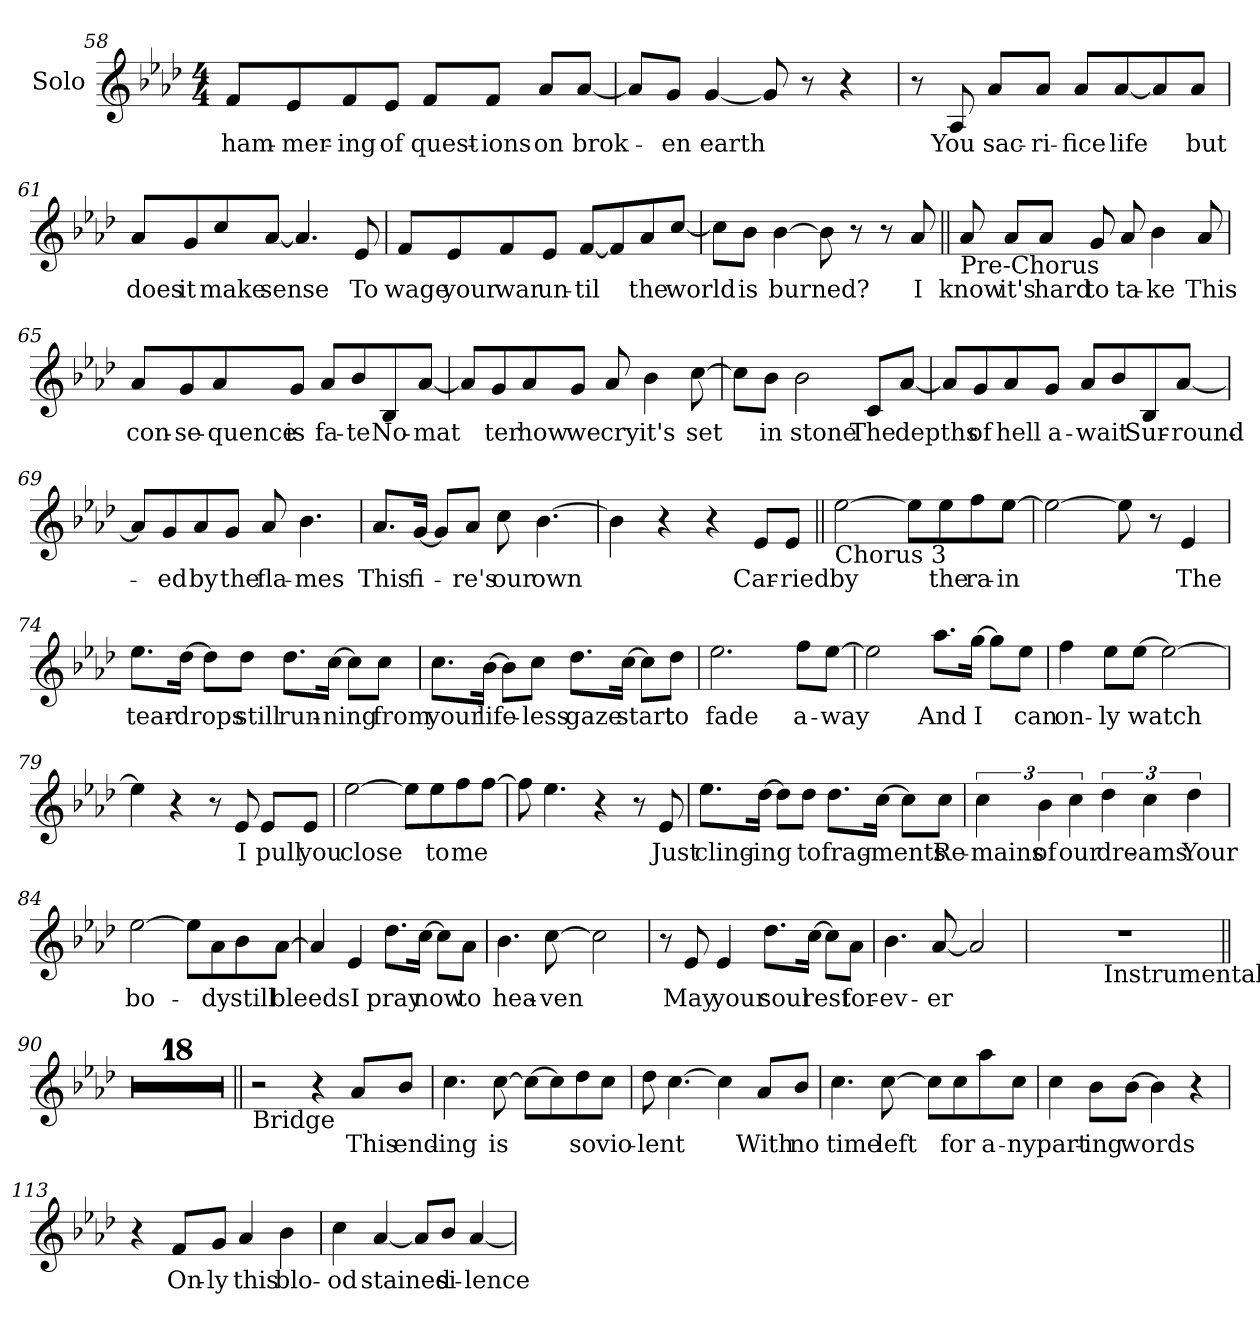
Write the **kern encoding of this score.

**kern	**text
*part1	*part1
*staff1	*staff1
*I"Solo	*
*I'Solo	*
*clefG2	*
*k[b-e-a-d-]	*
*f:	*
*M4/4	*
=58	=58
8f/L	ham-
8e-/	-mer-
8f/	-ing
8e-/J	of
8f/L	quest-
8f/J	-ions
8a-/L	on
[8a-/J	brok-
=59	=59
8a-/L]	.
8g/J	-en
[4g/	earth
8g/]	.
8r	.
4r	.
=60	=60
8r	.
8A-/	You
8a-/L	sac-
8a-/J	-ri-
8a-/L	-fice
[8a-/	life
8a-/]	.
8a-/J	but
=61	=61
8a-/L	does
8g/	it
8cc/	make
[8a-/J	sense
4.a-/]	.
8e-/	To
=62	=62
8f/L	wage
8e-/	your
8f/	war
8e-/J	un-
[8f/L	-til
8f/]	.
8a-/	the
[8cc/J	world
=63	=63
8cc\L]	.
8b-\J	is
[4b-\	burned?
8b-\]	.
8r	.
8r	.
8a-/	I
=64||	=64||
!LO:TX:b:t=Pre-Chorus	!
8a-/	know
8a-/L	it's
8a-/J	hard
8g/	to
8a-/	ta-
4b-\	-ke
8a-/	This
=65	=65
8a-/L	con-
8g/	-se-
8a-/	-quence
8g/J	is
8a-/L	fa-
8b-/	-te
8B-/	No-
[8a-/J	-mat
=66	=66
8a-/L]	.
8g/	ter
8a-/	how
8g/J	we
8a-/	cry
4b-\	it's
[8cc\	set
=67	=67
8cc\L]	.
8b-\J	in
2b-\	stone
8c/L	The
[8a-/J	depths
=68	=68
8a-/L]	.
8g/	of
8a-/	hell
8g/J	a-
8a-/L	-wait
8b-/	.
8B-/	Sur-
[8a-/J	-round-
=69	=69
8a-/L]	.
8g/	-ed
8a-/	by
8g/J	the
8a-/	fla-
4.b-\	-mes
=70	=70
8.a-/L	This
[16g/Jk	fi-
8g/L]	.
8a-/J	-re's
8cc\	our
[4.b-\	own
=71	=71
4b-\]	.
4r	.
4r	.
8e-/L	Car-
8e-/J	-ried
=72||	=72||
!LO:TX:b:t=Chorus 3	!
[2ee-\	by
8ee-\L]	.
8ee-\	the
8ff\	ra-
[8ee-\J	-in
=73	=73
2ee-\_	.
8ee-\]	.
8r	.
4e-/	The
=74	=74
8.ee-\L	tear-
[16dd-\Jk	-drops
8dd-\L]	.
8dd-\J	still
8.dd-\L	run-
[16cc\Jk	-ning
8cc\L]	.
8cc\J	from
=75	=75
8.cc\L	your
[16b-\Jk	life-
8b-\L]	.
8cc\J	-less
8.dd-\L	gaze
[16cc\Jk	start
8cc\L]	.
8dd-\J	to
=76	=76
2.ee-\	fade
8ff\L	a-
[8ee-\J	-way
=77	=77
2ee-\]	.
8.aa-\L	And
[16gg\Jk	I
8gg\L]	.
8ee-\J	can
=78	=78
4ff\	on-
8ee-\L	-ly
[8ee-\J	watch
2ee-\_	.
=79	=79
4ee-\]	.
4r	.
8r	.
8e-/	I
8e-/L	pull
8e-/J	you
=80	=80
[2ee-\	close
8ee-\L]	.
8ee-\	to
8ff\	me
[8ff\J	.
=81	=81
8ff\]	.
4.ee-\	.
4r	.
8r	.
8e-/	Just
=82	=82
8.ee-\L	cling-
[16dd-\Jk	-ing
8dd-\L]	.
8dd-\J	to
8.dd-\L	frag-
[16cc\Jk	-ments
8cc\L]	.
8cc\J	Re-
=83	=83
6cc\	-mains
6b-\	of
6cc\	our
6dd-\	dre-
6cc\	-ams
6dd-\	Your
=84	=84
[2ee-\	bo-
8ee-\L]	.
8a-\	-dy
8b-\	still
[8a-\J	bleeds
=85	=85
4a-/]	.
4e-/	I
8.dd-\L	pray
[16cc\Jk	now
8cc\L]	.
8a-\J	to
=86	=86
4.b-\	hea-
[8cc\	-ven
2cc\]	.
=87	=87
8r	.
8e-/	May
4e-/	your
8.dd-\L	soul
[16cc\Jk	rest
8cc\L]	.
8a-\J	for-
=88	=88
4.b-\	-ev-
[8a-/	-er
2a-/]	.
=89	=89
*^	*
1r	3ryy	.
.	12..ryy	.
!	!LO:TX:b:t=Instrumental	!
.	3ryy	.
.	6ryy	.
.	48ryy	.
*v	*v	*
=90||	=90||
1r	.
=91	=91
1r	.
=92	=92
1r	.
=93	=93
1r	.
=94	=94
1r	.
=95	=95
1r	.
=96	=96
1r	.
=97	=97
1r	.
=98	=98
1r	.
=99	=99
1r	.
=100	=100
1r	.
=101	=101
1r	.
=102	=102
1r	.
=103	=103
1r	.
=104	=104
1r	.
=105	=105
1r	.
=106	=106
1r	.
=107	=107
1r	.
=108||	=108||
!LO:TX:b:t=Bridge	!
2r	.
4r	.
8a-/L	This
8b-/J	end-
=109	=109
4.cc\	-ing
[8cc\	is
8cc\L_	.
8cc\]	.
8dd-\	so
8cc\J	vio-
=110	=110
8dd-\	-lent
[4.cc\	.
4cc\]	.
8a-/L	With
8b-/J	no
=111	=111
4.cc\	time
[8cc\	left
8cc\L]	.
8cc\	for
8aa-\	a-
8cc\J	-ny
=112	=112
4cc\	part-
8b-\L	-ing
[8b-\J	words
4b-\]	.
4r	.
=113	=113
4r	.
8f/L	On-
8g/J	-ly
4a-/	this
4b-\	blo-
=114	=114
4cc\	-od
[4a-/	stained
8a-/L]	.
8b-/J	si-
[4a-/	-lence
=	=
*-	*-
